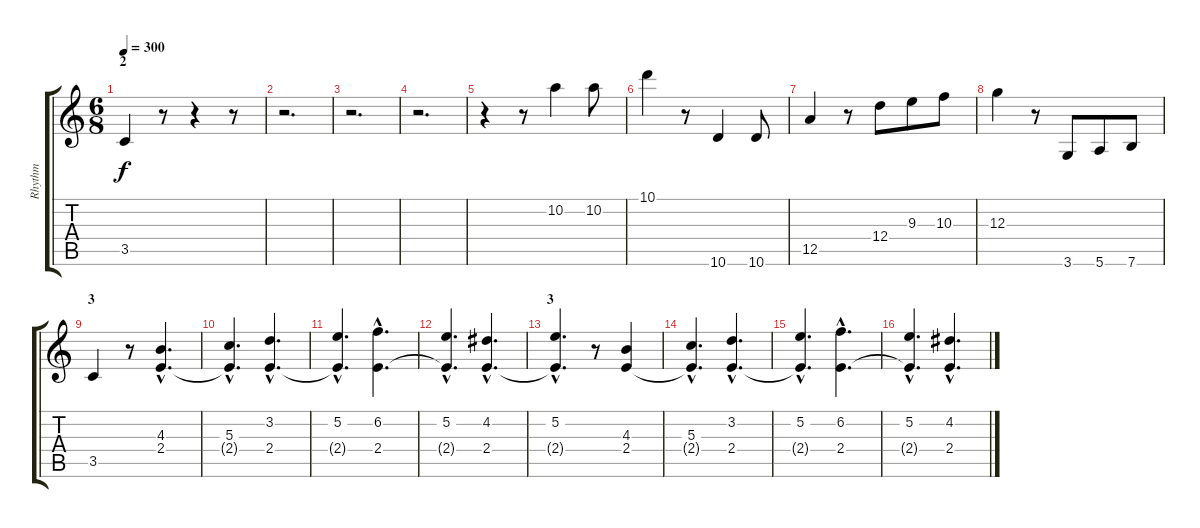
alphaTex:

\track ("Rhythm" "Rhythm") {instrument distortionguitar}
\staff {score tabs}
\tuning (E4 B3 G3 D3 A2 E2) {hide}
\ts (6 8)
\section ("" "2")
\tempo 300
\clef g2
\ks c
3.5.4{dy f} r.8 r.4 r.8 |
r.2{d} |
r.2{d} |
r.2{d} |
r.4 r.8 10.2.4 10.2.8 |
10.1.4 r.8 10.6.4 10.6.8 |
12.5.4 r.8 12.4.8 9.3.8 10.3.8 |
12.3.4 r.8 3.6.8 5.6.8 7.6.8 |
\section ("" "3")
3.5.4 r.8 (4.3{hac} 2.4{hac}).4{d} |
(5.3{hac} 2.4{hac t}).4{d} (3.2{hac} 2.4{hac}).4{d} |
(5.2{hac} 2.4{hac t}).4{d} (6.2{hac} 2.4{hac}).4{d} |
(5.2{hac} 2.4{hac t}).4{d} (4.2{hac} 2.4{hac}).4{d} |
\section ("" "3")
(5.2{hac} 2.4{hac t}).4{d} r.8 (4.3 2.4).4 |
(5.3{hac} 2.4{hac t}).4{d} (3.2{hac} 2.4{hac}).4{d} |
(5.2{hac} 2.4{hac t}).4{d} (6.2{hac} 2.4{hac}).4{d} |
(5.2{hac} 2.4{hac t}).4{d} (4.2{hac} 2.4{hac}).4{d}
